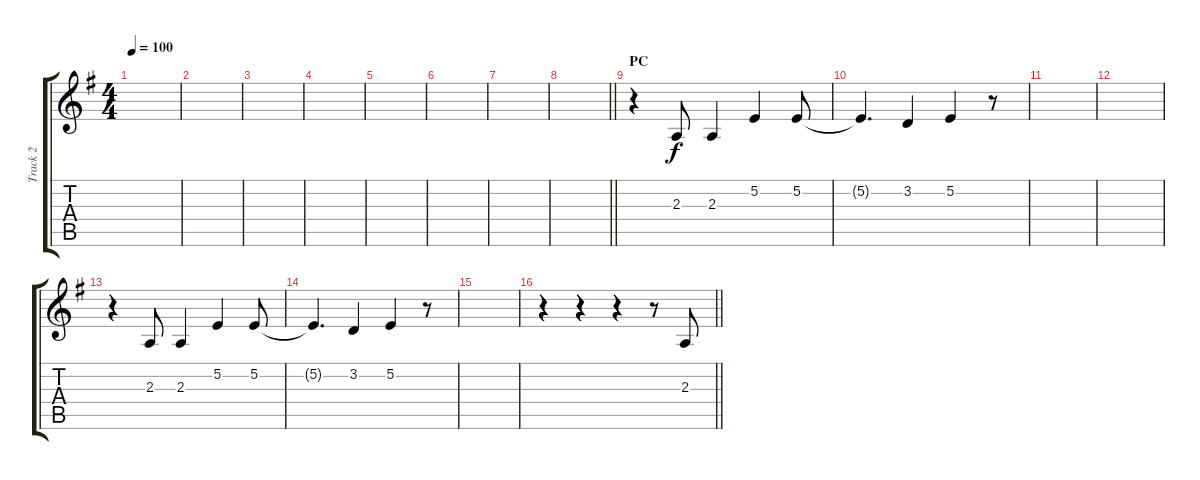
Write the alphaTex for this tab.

\track ("Track 2" "Track 2") {instrument tenorsax}
\staff {score tabs}
\tuning (E4 B3 G3 D3 A2 E2) {hide}
\ts (4 4)
\tempo 100
\clef g2
\ks g
|
|
|
|
|
|
|
\barLineRight lightlight
|
\section ("" "PC")
r.4 2.3.8 2.3.4 5.2.4 5.2.8 |
5.2{t}.4{d} 3.2.4 5.2.4 r.8 |
|
|
r.4 2.3.8 2.3.4 5.2.4 5.2.8 |
5.2{t}.4{d} 3.2.4 5.2.4 r.8 |
|
\barLineRight lightlight
r.4 r.4 r.4 r.8 2.3.8
